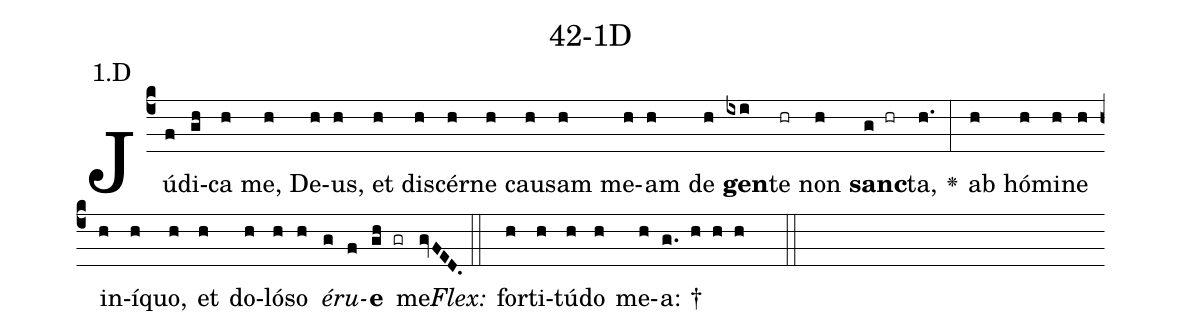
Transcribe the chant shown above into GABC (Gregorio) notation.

name: 42-1D;
annotation: 1.D;
%%
(c4)Jú(f)di(gh)ca(h) me,(h) De(h)us,(h) et(h) di(h)scér(h)ne(h) cau(h)sam(h) me(h)am(h) de(h) <b>gen</b>(ixi)te(hr) non(h) <b>sanc</b>(g hr)ta,(h.) <v>\greheightstar</v>(:) ab(h) hó(h)mi(h)ne(h) in(h)í(h)quo,(h) et(h) do(h)ló(h)so(h) <i>é</i>(g)<i>ru</i>(f)<b>e</b>(gh gr) me.(gvFED.) (::)
<i>Flex:</i>()  for(h)ti(h)tú(h)do(h) me(h)a: †(g. h h h  ::)

%E(h) u(h) o(g) u(f) a(gh) e.(gvFED.) (::)
